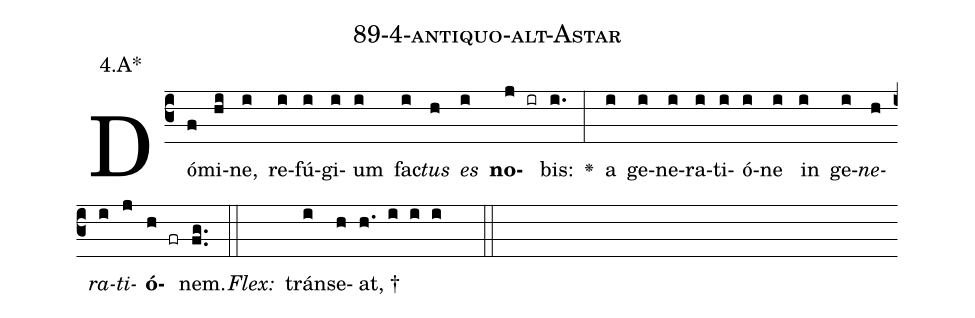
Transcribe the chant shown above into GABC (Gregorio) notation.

name: 89-4-antiquo-alt-Astar;
annotation: 4.A*;
%%
(c3)Dó(f)mi(hi)ne,(i) re(i)fú(i)gi(i)um(i) fac(i)<i>tus</i>(h) <i>es</i>(i) <b>no</b>(j ir)bis:(i.) <v>\greheightstar</v>(:) a(i) ge(i)ne(i)ra(i)ti(i)ó(i)ne(i) in(i) ge(i)<i>ne</i>(h)<i>ra</i>(i)<i>ti</i>(j)<b>ó</b>(h fr)nem.(fg..) (::)
<i>Flex:</i>()  tráns(i)e(h)at, †(h. i i i  ::)

%E(i) u(h) o(i) u(j) a(h) e.(fg..) (::)
